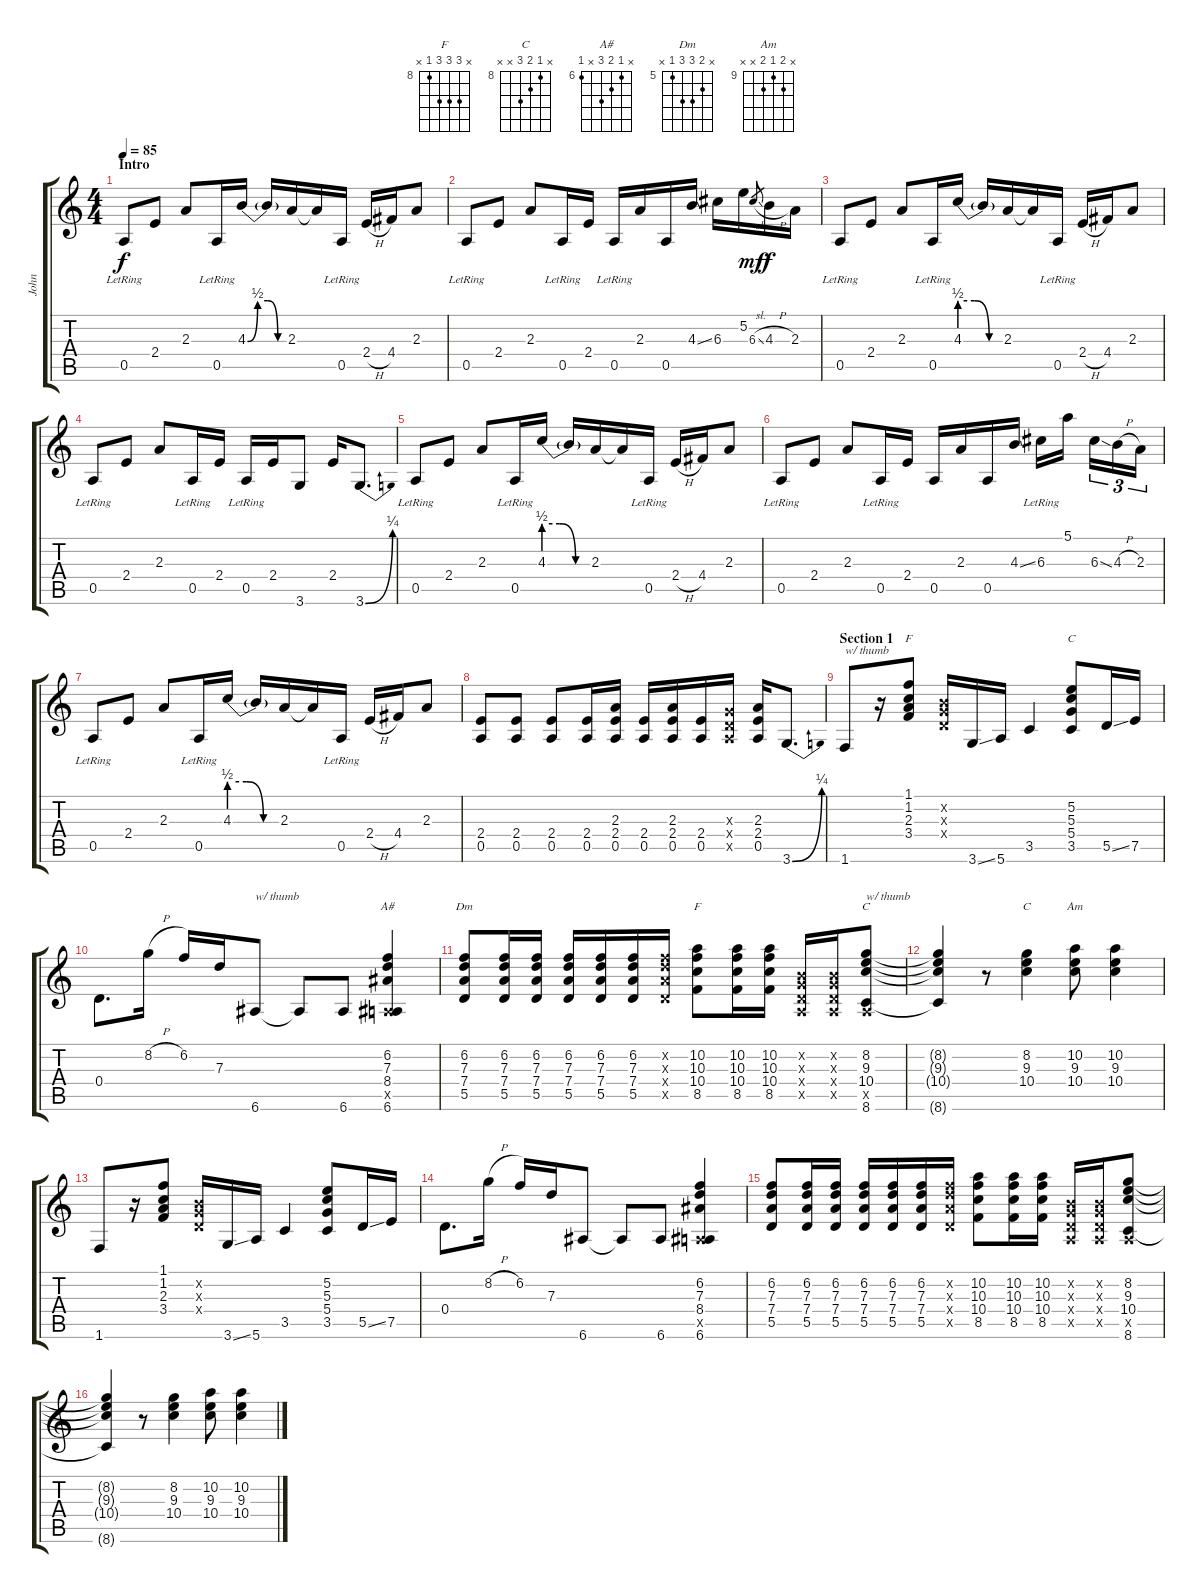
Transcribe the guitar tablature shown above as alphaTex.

\track ("John" "John") {instrument electricguitarclean}
\staff {score tabs}
\tuning (E4 B3 G3 D3 A2 E2) {hide}
\chord ("F" 1 1 2 3 x x)
\chord ("C" x 5 5 5 3 x)
\chord ("A#" x 6 7 8 x 6) {firstfret 6}
\chord ("Dm" x 6 7 7 5 x) {firstfret 5}
\chord ("F" x 10 10 10 8 x) {firstfret 8}
\chord ("C" x 8 9 10 x 8) {firstfret 8}
\chord ("C" x 8 9 10 x x) {firstfret 8}
\chord ("Am" x 10 9 10 x x) {firstfret 9}
\ts (4 4)
\section ("" "Intro")
\tempo 85
\clef g2
\ks c
0.5{lr}.8{dy f instrument electricguitarclean} 2.4.8 2.3.8 0.5{lr}.16 4.3{be (custom 0 0 15 2 30 2 45 0 60 0)}.16 4.3{t}.16 2.3.16 2.3{t}.16 0.5{lr}.16 2.4{h}.16 4.4.16 2.3.8 |
0.5{lr}.8 2.4.8 2.3.8 0.5{lr}.16 2.4.16 0.5{lr}.16 2.3.16 0.5.16 4.3{ss}.16 6.3.16 5.2.16 6.3{sl}.8{gr dy mf} 4.3{h}.16{dy f} 2.3.16 |
0.5{lr}.8 2.4.8 2.3.8 0.5{lr}.16 4.3{be (custom 0 2 20 2 40 0 60 0)}.16 4.3{t}.16 2.3.16 2.3{t}.16 0.5{lr}.16 2.4{h}.16 4.4.16 2.3.8 |
0.5{lr}.8 2.4.8 2.3.8 0.5{lr}.16 2.4.16 0.5{lr}.16 2.4.16 3.6.8 2.4.16 3.6{be (bend 0 0 60 1)}.8{d} |
0.5{lr}.8 2.4.8 2.3.8 0.5{lr}.16 4.3{be (custom 0 2 20 2 40 0 60 0)}.16 4.3{t}.16 2.3.16 2.3{t}.16 0.5{lr}.16 2.4{h}.16 4.4.16 2.3.8 |
0.5{lr}.8 2.4.8 2.3.8 0.5{lr}.16 2.4.16 0.5.16 2.3.16 0.5.16 4.3{ss}.16 6.3{lr}.16 5.1.16 6.3{ss}.16{tu (3 2)} 4.3{h}.16{tu (3 2)} 2.3.16{tu (3 2)} |
0.5{lr}.8 2.4.8 2.3.8 0.5{lr}.16 4.3{be (custom 0 2 20 2 40 0 60 0)}.16 4.3{t}.16 2.3.16 2.3{t}.16 0.5{lr}.16 2.4{h}.16 4.4.16 2.3.8 |
(2.4 0.5).8 (2.4 0.5).8 (2.4 0.5).8 (2.4 0.5).16 (2.3 2.4 0.5).16 (2.4 0.5).16 (2.3 2.4 0.5).16 (2.4 0.5).16 (0.3{x} 0.4{x} 0.5{x}).16 (2.3 2.4 0.5).16 3.6{be (bend 0 0 60 1)}.8{d} |
\section ("" "Section 1")
1.6.8{txt "w/ thumb"} r.16 (1.1 1.2 2.3 3.4).8{ch "F"} (0.2{x} 0.3{x} 0.4{x}).16 3.6{ss}.16 5.6.16 3.5.4 (5.2 5.3 5.4 3.5).8{ch "C"} 5.5{ss}.16 7.5.16 |
0.4.8{d} 8.2{h}.16 6.2.16 7.3.16 6.6.8{txt "w/ thumb"} 6.6{t}.8 6.6.8 (6.2 7.3 8.4 0.5{x} 6.6).4{ch "A#"} |
(6.2 7.3 7.4 5.5).8{ch "Dm"} (6.2 7.3 7.4 5.5).16 (6.2 7.3 7.4 5.5).16 (6.2 7.3 7.4 5.5).16 (6.2 7.3 7.4 5.5).16 (6.2 7.3 7.4 5.5).16 (6.2{x} 7.3{x} 7.4{x} 5.5{x}).16 (10.2 10.3 10.4 8.5).8{ch "F"} (10.2 10.3 10.4 8.5).16 (10.2 10.3 10.4 8.5).16 (0.2{x} 0.3{x} 0.4{x} 0.5{x}).16 (0.2{x} 0.3{x} 0.4{x} 0.5{x}).16 (8.2 9.3 10.4 0.5{x} 8.6).8{ch "C" txt "w/ thumb"} |
(8.2{t} 9.3{t} 10.4{t} 8.6{t}).4 r.8 (8.2 9.3 10.4).4{ch "C"} (10.2 9.3 10.4).8{ch "Am"} (10.2 9.3 10.4).4 |
1.6.8 r.16 (1.1 1.2 2.3 3.4).8 (0.2{x} 0.3{x} 0.4{x}).16 3.6{ss}.16 5.6.16 3.5.4 (5.2 5.3 5.4 3.5).8 5.5{ss}.16 7.5.16 |
0.4.8{d} 8.2{h}.16 6.2.16 7.3.16 6.6.8 6.6{t}.8 6.6.8 (6.2 7.3 8.4 0.5{x} 6.6).4 |
(6.2 7.3 7.4 5.5).8 (6.2 7.3 7.4 5.5).16 (6.2 7.3 7.4 5.5).16 (6.2 7.3 7.4 5.5).16 (6.2 7.3 7.4 5.5).16 (6.2 7.3 7.4 5.5).16 (6.2{x} 7.3{x} 7.4{x} 5.5{x}).16 (10.2 10.3 10.4 8.5).8 (10.2 10.3 10.4 8.5).16 (10.2 10.3 10.4 8.5).16 (0.2{x} 0.3{x} 0.4{x} 0.5{x}).16 (0.2{x} 0.3{x} 0.4{x} 0.5{x}).16 (8.2 9.3 10.4 0.5{x} 8.6).8 |
(8.2{t} 9.3{t} 10.4{t} 8.6{t}).4 r.8 (8.2 9.3 10.4).4 (10.2 9.3 10.4).8 (10.2 9.3 10.4).4
